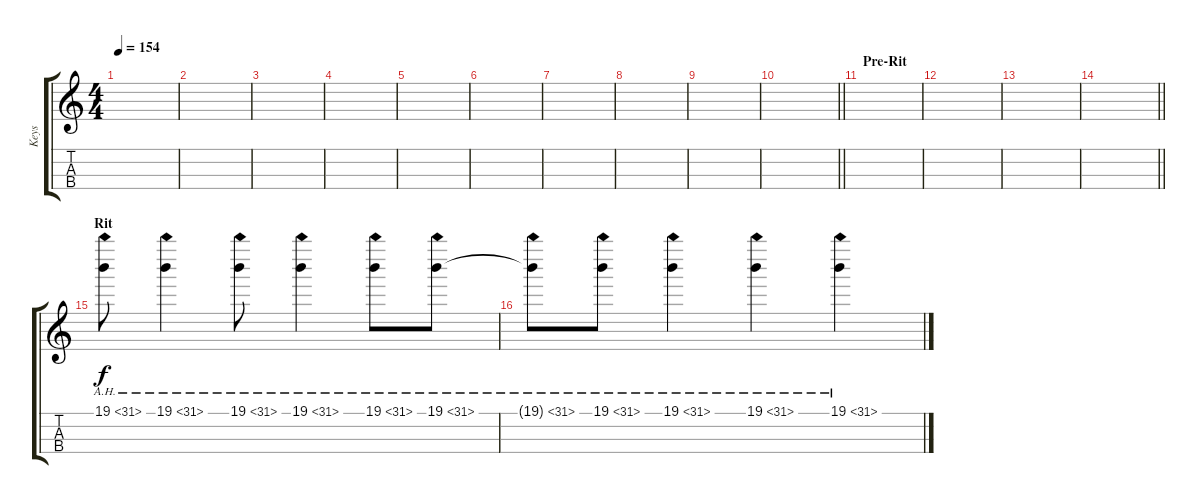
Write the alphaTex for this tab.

\track ("Keys" "Keys") {instrument stringensemble1}
\staff {score tabs}
\tuning (E5 A4 D4 G3) {hide}
\ts (4 4)
\tempo 154
\clef g2
\ks c
|
|
|
|
|
|
|
|
|
\barLineRight lightlight
|
\section ("" "Pre-Rit")
|
|
|
\barLineRight lightlight
|
\section ("" "Rit")
19.1{ah 12}.8 19.1{ah 12}.4 19.1{ah 12}.8 19.1{ah 12}.4 19.1{ah 12}.8 19.1{ah 12}.8 |
19.1{ah 12 t}.8 19.1{ah 12}.8 19.1{ah 12}.4 19.1{ah 12}.4 19.1{ah 12}.4
